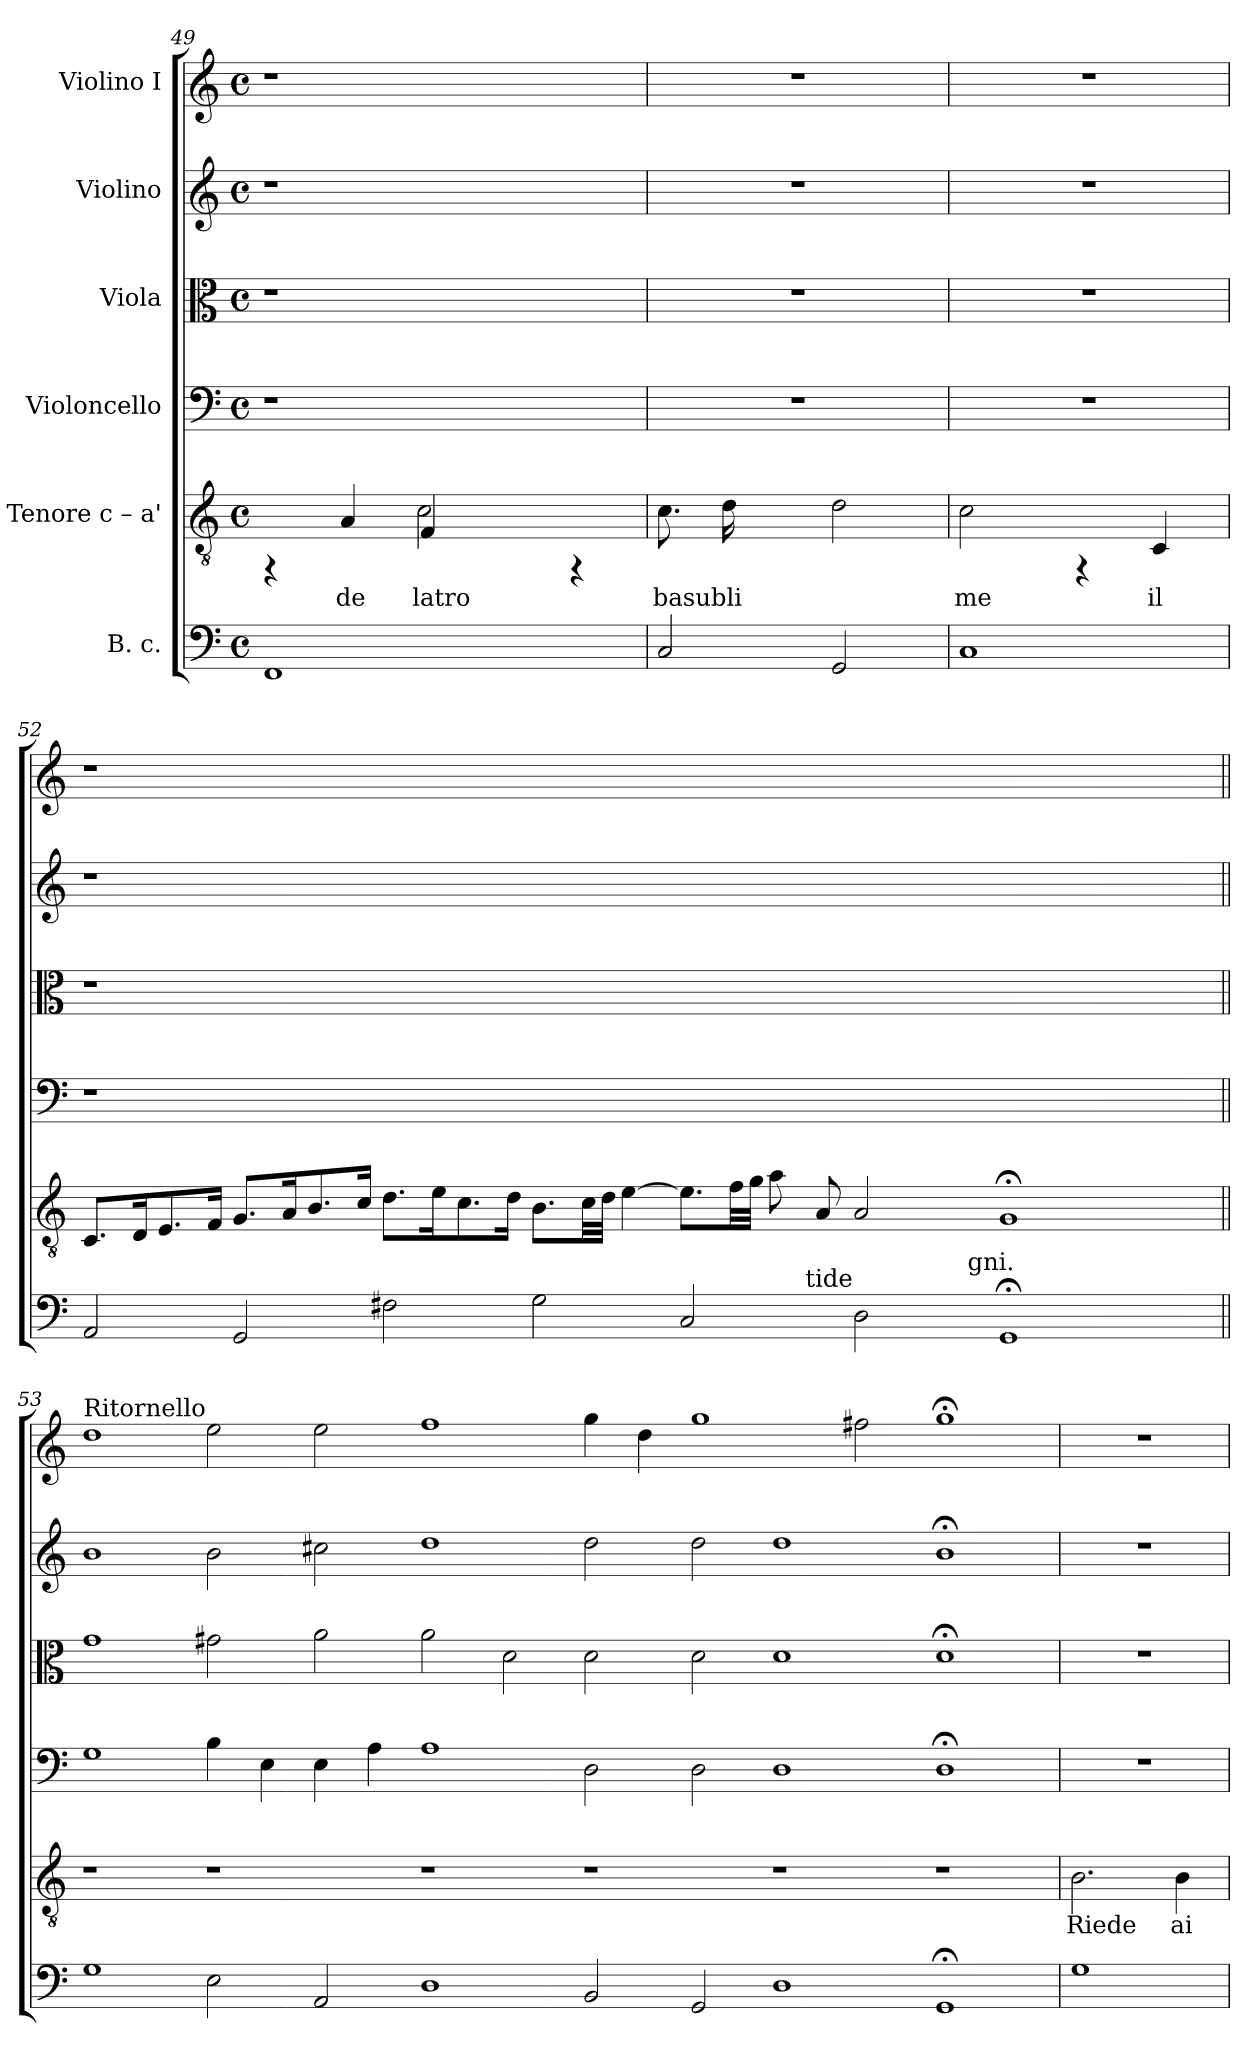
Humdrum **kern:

**kern	**kern	**text	**kern	**kern	**kern	**kern
*part6	*part5	*part5	*part4	*part3	*part2	*part1
*staff6	*staff5	*staff5	*staff4	*staff3	*staff2	*staff1
*I"B. c.	*I"Tenore  c – a'	*	*I"Violoncello	*I"Viola	*I"Violino	*I"Violino I
*clefF4	*clefGv2	*	*clefF4	*clefC3	*clefG2	*clefG2
*k[]	*k[]	*	*k[]	*k[]	*k[]	*k[]
*C:	*C:	*	*C:	*C:	*C:	*C:
*M4/4	*M4/4	*	*M4/4	*M4/4	*M4/4	*M4/4
*met(c)	*met(c)	*	*met(c)	*met(c)	*met(c)	*met(c)
=49	=49	=49	=49	=49	=49	=49
*	*^	*	*	*	*	*
1FF	4rFF	2ryy	.	1r	1r	1r	1r
!	!	!	!LO:LY:b:cj	!	!	!	!
.	4A/	.	de	.	.	.	.
!	!	!	!LO:LY:b:cj	!	!	!	!
.	2c\	4F/	latro	.	.	.	.
.	.	2ryy	.	.	.	.	.
4ryy	4rFF	.	.	4ryy	4ryy	4ryy	4ryy
*	*v	*v	*	*	*	*	*
=50	=50	=50	=50	=50	=50	=50
!	!	!LO:LY:b:cj	!	!	!	!
2C/	8.c\	basubli-	1r	1r	1r	1r
!	!	!LO:LY:b:cj	!	!	!	!
.	16d\	--	.	.	.	.
.	4ryy	.	.	.	.	.
!	!	!LO:LY:b:cj	!	!	!	!
2GG/	2d\	--	.	.	.	.
=51	=51	=51	=51	=51	=51	=51
!	!	!LO:LY:b:cj	!	!	!	!
1C	2c\	-me	1r	1r	1r	1r
.	4rFF	.	.	.	.	.
!	!	!LO:LY:b:cj	!	!	!	!
.	4C/	il	.	.	.	.
!!LO:LB:g=z
=52	=52	=52	=52	=52	=52	=52
!LO:TX:a:t=Ciel	!	!	!	!	!	!
!	!	!LO:LY:b:cj	!	!	!	!
*^	*	*	*	*	*	*
*	*^	*	*	*	*	*	*
2AA/	1ryy	1ryy	8.C/L	.	1r	1r	1r	1r
!	!	!	!	!LO:LY:b:cj	!	!	!	!
.	.	.	16D/	.	.	.	.	.
!	!	!	!	!LO:LY:b:cj	!	!	!	!
.	.	.	8.E/	.	.	.	.	.
!	!	!	!	!LO:LY:b:cj	!	!	!	!
.	.	.	16F/J	.	.	.	.	.
!	!	!	!	!LO:LY:b:cj	!	!	!	!
2GG/	.	.	8.G/L	.	.	.	.	.
!	!	!	!	!LO:LY:b:cj	!	!	!	!
.	.	.	16A/	.	.	.	.	.
!	!	!	!	!LO:LY:b:cj	!	!	!	!
.	.	.	8.B/	.	.	.	.	.
!	!	!	!	!LO:LY:b:cj	!	!	!	!
.	.	.	16c/J	.	.	.	.	.
!	!	!	!	!LO:LY:b:cj	!	!	!	!
2F#X\	1ryy	1ryy	8.d\L	.	0.ryy	0.ryy	0.ryy	0.ryy
!	!	!	!	!LO:LY:b:cj	!	!	!	!
.	.	.	16e\	.	.	.	.	.
!	!	!	!	!LO:LY:b:cj	!	!	!	!
.	.	.	8.c\	.	.	.	.	.
!	!	!	!	!LO:LY:b:cj	!	!	!	!
.	.	.	16d\J	.	.	.	.	.
!	!	!	!	!LO:LY:b:cj	!	!	!	!
2G\	.	.	8.B\L	.	.	.	.	.
!	!	!	!	!LO:LY:b:cj	!	!	!	!
.	.	.	32c\	.	.	.	.	.
!	!	!	!	!LO:LY:b:cj	!	!	!	!
.	.	.	32d\J	.	.	.	.	.
!	!	!	!	!LO:LY:b:cj	!	!	!	!
.	.	.	[>4e\	.	.	.	.	.
!	!	!	!	!LO:LY:b:cj	!	!	!	!
2C/	4ryy	2ryy	8.e\L]	.	.	.	.	.
!	!	!	!	!LO:LY:b:cj	!	!	!	!
.	.	.	32f\	.	.	.	.	.
!	!	!	!	!LO:LY:b:cj	!	!	!	!
.	.	.	32g\J	.	.	.	.	.
!	!	!	!	!LO:LY:b:cj	!	!	!	!
.	16..ryy	.	8a\	.	.	.	.	.
!	!LO:TX:a:t=tide	!	!	!	!	!	!	!
.	1ryy	.	.	.	.	.	.	.
!	!	!	!	!LO:LY:b:cj	!	!	!	!
.	.	.	8A/	.	.	.	.	.
!	!	!	!	!LO:LY:b:cj	!	!	!	!
2D\	.	4ryy	2A/	.	.	.	.	.
.	.	8ryy	.	.	.	.	.	.
.	.	32ryy	.	.	.	.	.	.
!	!	!LO:TX:a:t=gni.	!	!	!	!	!	!
.	.	1ryy	.	.	.	.	.	.
!	!	!	!	!LO:LY:b:cj	!	!	!	!
1GG;<	.	.	1G;<	.	.	.	.	.
.	2ryy	.	.	.	.	.	.	.
.	8ryy	.	.	.	.	.	.	.
.	.	16.ryy	.	.	.	.	.	.
.	64ryy	.	.	.	.	.	.	.
=53||	=53||	=53||	=53||	=53||	=53||	=53||	=53||	=53||
!	!	!	!	!	!	!	!	!LO:TX:a:t=Ritornello
*v	*v	*v	*	*	*	*	*	*
1G	1r	.	1G	1g	1b	1dd
2E\	1r	.	4B\	2g#X\	2b\	2ee\
.	.	.	4E\	.	.	.
2AA/	.	.	4E\	2a\	2cc#X\	2ee\
.	.	.	4A\	.	.	.
1D	1r	.	1A	2a\	1dd	1ff
.	.	.	.	2d\	.	.
2BB/	1r	.	2D\	2d\	2dd\	4gg\
.	.	.	.	.	.	4dd\
2GG/	.	.	2D\	2d\	2dd\	1gg
1D	1r	.	1D	1d	1dd	.
.	.	.	.	.	.	2ff#X\
1GG;<	1r	.	1D;<	1d;<	1b;<	1gg;<
!!LO:LB:g=z
=54	=54	=54	=54	=54	=54	=54
!	!	!LO:LY:b:cj	!	!	!	!
1G	2.B\	Riede	1r	1r	1r	1r
!	!	!LO:LY:b:cj	!	!	!	!
.	4B\	ai	.	.	.	.
=	=	=	=	=	=	=
*-	*-	*-	*-	*-	*-	*-
